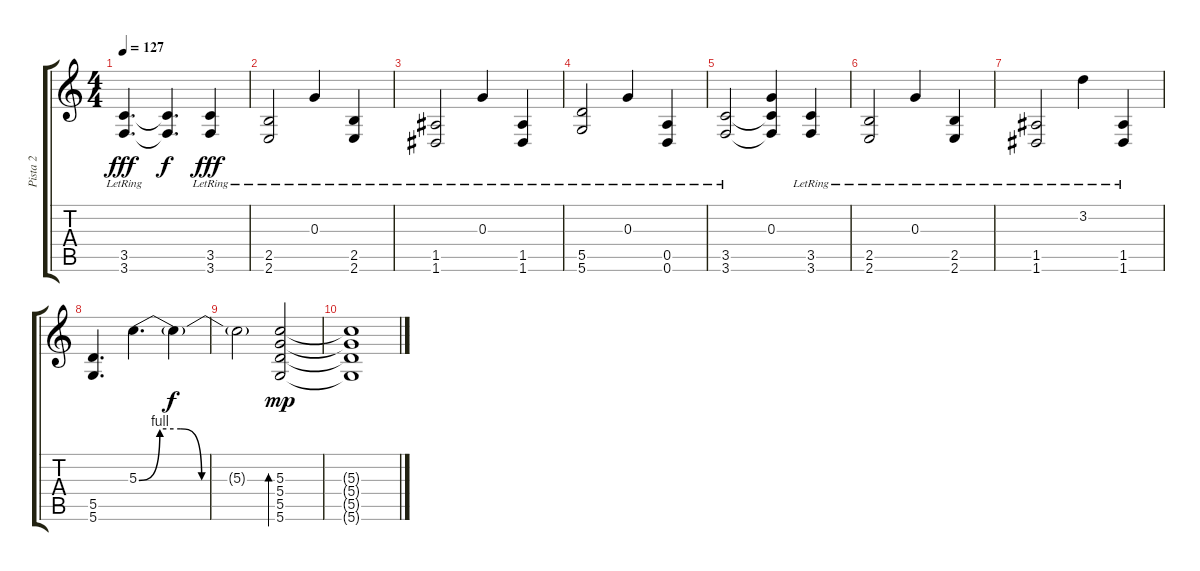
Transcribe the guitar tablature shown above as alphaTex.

\track ("Pista 2" "Pista 2") {instrument electricguitarjazz}
\staff {score tabs}
\tuning (E4 B3 G3 D3 A2 D2) {hide}
\ts (4 4)
\tempo 127
\clef g2
\ks c
(3.5{lr} 3.6{lr}).4{d dy fff volume 11 instrument electricguitarjazz} (3.5{t} 3.6{t}).4{d dy f} (3.5{lr} 3.6{lr}).4{dy fff} |
(2.5{lr} 2.6{lr}).2 0.3{lr}.4 (2.5{lr} 2.6{lr}).4 |
(1.5{lr} 1.6{lr}).2 0.3{lr}.4 (1.5{lr} 1.6{lr}).4 |
(5.5{lr} 5.6{lr}).2 0.3{lr}.4 (0.5{lr} 0.6{lr}).4 |
(3.5{lr} 3.6{lr}).2 (0.3 3.5{t} 3.6{t}).4 (3.5{lr} 3.6{lr}).4 |
(2.5{lr} 2.6{lr}).2 0.3{lr}.4 (2.5{lr} 2.6{lr}).4 |
(1.5{lr} 1.6{lr}).2 3.2{lr}.4 (1.5{lr} 1.6{lr}).4 |
(5.5 5.6).4{d} 5.3{be (custom 0 0 10 4 20 4 30 0 60 0)}.4{d} 5.3{t}.4{dy f} |
5.3{t}.2 (5.3 5.4 5.5 5.6).2{bd 480 dy mp} |
(5.3{t} 5.4{t} 5.5{t} 5.6{t}).1
